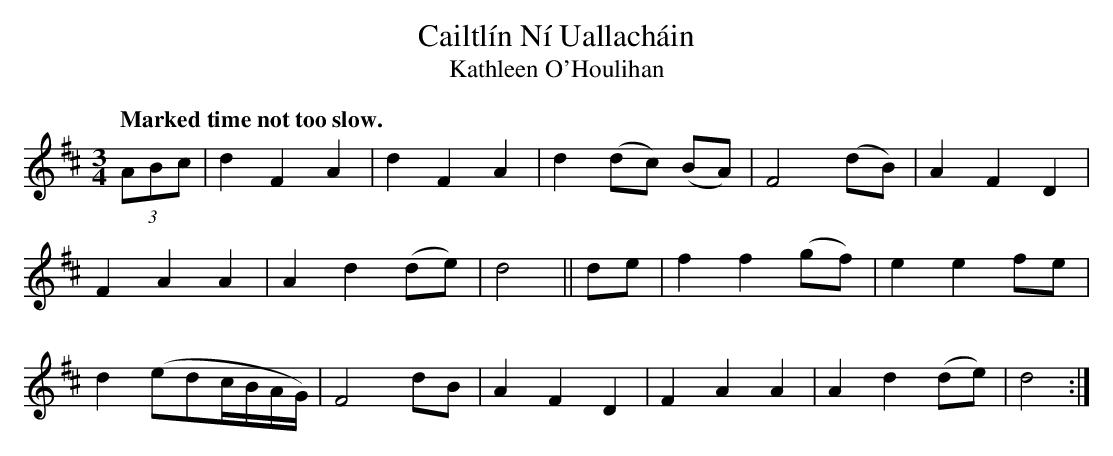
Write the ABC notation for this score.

X:1
T:Cailtlín Ní Uallacháin
T:Kathleen O'Houlihan
M:3/4
L:1/8
Q:"Marked time not too slow."
K:D
(3ABc|d2F2A2|d2F2A2|d2 (dc) (BA)|F4 (dB)|A2F2D2|
F2A2A2|A2 d2 (de)|d4||de|f2f2 (gf)|e2e2 fe|
d2 (edc/B/A/G/)|F4 dB|A2F2D2|F2A2A2|A2d2 (de)|d4:|]
